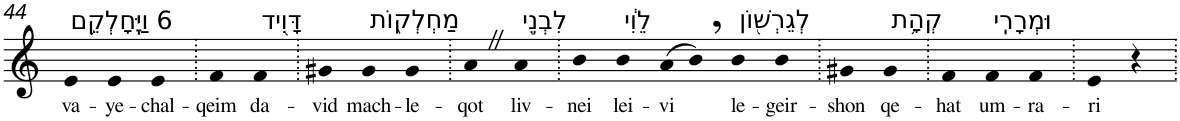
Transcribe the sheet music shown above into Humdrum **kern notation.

**kern	**text
*part1	*part1
*staff1	*staff1
*I"Piano	*
*I'Pno	*
!!LO:PB:g=z
*clefG2	*
*k[]	*
=44	=44
!LO:TX:a:t=6 וַיֶּֽחָלְקֵ֥ם	!
!	!LO:LY:b
4e	va-
!	!LO:LY:b
4e	-ye-
!	!LO:LY:b
4e	-chal-
=45.	=45.
!	!LO:LY:b
4f	-qeim
!LO:TX:a:t=דָּוִ֖יד	!
!	!LO:LY:b
4f	da-
=46.	=46.
!	!LO:LY:b
4g#X	-vid
!LO:TX:a:t=מַחְלְק֑וֹת	!
!	!LO:LY:b
4g#	mach-
!	!LO:LY:b
4g#	-le-
=47.	=47.
!	!LO:LY:b
4aZ	-qot
!LO:TX:a:t=לִבְנֵ֣י	!
!	!LO:LY:b
4a	liv-
=48.	=48.
!	!LO:LY:b
4b	-nei
!LO:TX:a:t=לֵוִ֔י	!
!	!LO:LY:b
4b	lei-
!	!LO:LY:b
(>8a	-vi
8b,)	.
!LO:TX:a:t=לְגֵרְשׁ֖וֹן	!
!	!LO:LY:b
4b	le-
!	!LO:LY:b
4b	-geir-
=49.	=49.
!	!LO:LY:b
4g#X	-shon
!LO:TX:a:t=קְהָ֥ת	!
!	!LO:LY:b
4g#	qe-
=50.	=50.
!	!LO:LY:b
4f	-hat
!LO:TX:a:t=וּמְרָרִֽי	!
!	!LO:LY:b
4f	um-
!	!LO:LY:b
4f	-ra-
=51.	=51.
!	!LO:LY:b
4e	-ri
4r	.
=.	=.
*-	*-
